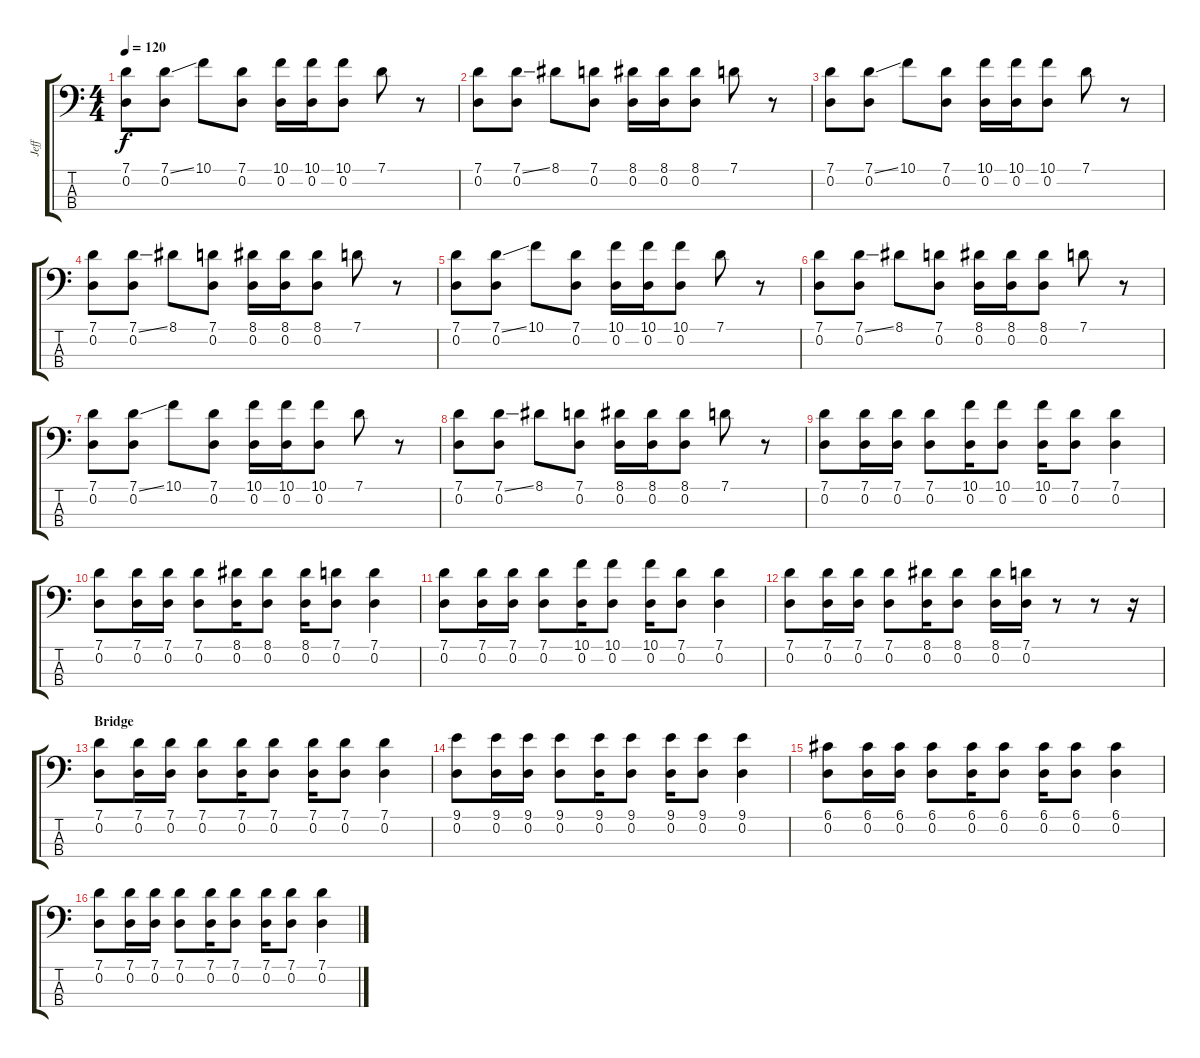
\track ("Jeff" "Jeff") {instrument fretlessbass}
\staff {score tabs}
\tuning (G2 D2 A1 E1) {hide}
\ts (4 4)
\tempo 120
\clef f4
\ks c
(7.1 0.2).8{dy f} (7.1{ss} 0.2).8 10.1.8 (7.1 0.2).8 (10.1 0.2).16 (10.1 0.2).16 (10.1 0.2).8 7.1.8 r.8 |
(7.1 0.2).8 (7.1{ss} 0.2).8 8.1.8 (7.1 0.2).8 (8.1 0.2).16 (8.1 0.2).16 (8.1 0.2).8 7.1.8 r.8 |
(7.1 0.2).8 (7.1{ss} 0.2).8 10.1.8 (7.1 0.2).8 (10.1 0.2).16 (10.1 0.2).16 (10.1 0.2).8 7.1.8 r.8 |
(7.1 0.2).8 (7.1{ss} 0.2).8 8.1.8 (7.1 0.2).8 (8.1 0.2).16 (8.1 0.2).16 (8.1 0.2).8 7.1.8 r.8 |
(7.1 0.2).8 (7.1{ss} 0.2).8 10.1.8 (7.1 0.2).8 (10.1 0.2).16 (10.1 0.2).16 (10.1 0.2).8 7.1.8 r.8 |
(7.1 0.2).8 (7.1{ss} 0.2).8 8.1.8 (7.1 0.2).8 (8.1 0.2).16 (8.1 0.2).16 (8.1 0.2).8 7.1.8 r.8 |
(7.1 0.2).8 (7.1{ss} 0.2).8 10.1.8 (7.1 0.2).8 (10.1 0.2).16 (10.1 0.2).16 (10.1 0.2).8 7.1.8 r.8 |
(7.1 0.2).8 (7.1{ss} 0.2).8 8.1.8 (7.1 0.2).8 (8.1 0.2).16 (8.1 0.2).16 (8.1 0.2).8 7.1.8 r.8 |
(7.1 0.2).8 (7.1 0.2).16 (7.1 0.2).16 (7.1 0.2).8 (10.1 0.2).16 (10.1 0.2).8 (10.1 0.2).16 (7.1 0.2).8 (7.1 0.2).4 |
(7.1 0.2).8 (7.1 0.2).16 (7.1 0.2).16 (7.1 0.2).8 (8.1 0.2).16 (8.1 0.2).8 (8.1 0.2).16 (7.1 0.2).8 (7.1 0.2).4 |
(7.1 0.2).8 (7.1 0.2).16 (7.1 0.2).16 (7.1 0.2).8 (10.1 0.2).16 (10.1 0.2).8 (10.1 0.2).16 (7.1 0.2).8 (7.1 0.2).4 |
(7.1 0.2).8 (7.1 0.2).16 (7.1 0.2).16 (7.1 0.2).8 (8.1 0.2).16 (8.1 0.2).8 (8.1 0.2).16 (7.1 0.2).16 r.8 r.8 r.16 |
\section ("" "Bridge")
(7.1 0.2).8 (7.1 0.2).16 (7.1 0.2).16 (7.1 0.2).8 (7.1 0.2).16 (7.1 0.2).8 (7.1 0.2).16 (7.1 0.2).8 (7.1 0.2).4 |
(9.1 0.2).8 (9.1 0.2).16 (9.1 0.2).16 (9.1 0.2).8 (9.1 0.2).16 (9.1 0.2).8 (9.1 0.2).16 (9.1 0.2).8 (9.1 0.2).4 |
(6.1 0.2).8 (6.1 0.2).16 (6.1 0.2).16 (6.1 0.2).8 (6.1 0.2).16 (6.1 0.2).8 (6.1 0.2).16 (6.1 0.2).8 (6.1 0.2).4 |
(7.1 0.2).8 (7.1 0.2).16 (7.1 0.2).16 (7.1 0.2).8 (7.1 0.2).16 (7.1 0.2).8 (7.1 0.2).16 (7.1 0.2).8 (7.1 0.2).4
